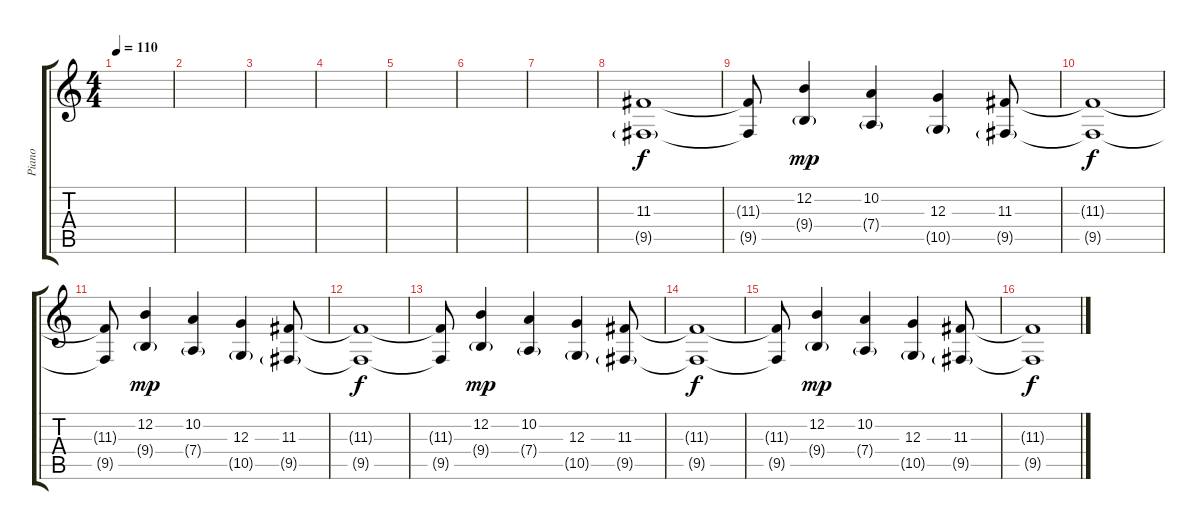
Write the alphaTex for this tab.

\track ("Piano" "Piano") {instrument electricpiano1}
\staff {score tabs}
\tuning (E4 B3 G3 D3 A2 E2) {hide}
\ts (4 4)
\tempo 110
\clef g2
\ks c
|
|
|
|
|
|
|
(11.3 9.5{g}).1 |
(11.3{t} 9.5{t}).8{dy f} (12.2 9.4{g}).4{dy mp} (10.2 7.4{g}).4 (12.3 10.5{g}).4 (11.3 9.5{g}).8 |
(11.3{t} 9.5{t}).1{dy f} |
(11.3{t} 9.5{t}).8 (12.2 9.4{g}).4{dy mp} (10.2 7.4{g}).4 (12.3 10.5{g}).4 (11.3 9.5{g}).8 |
(11.3{t} 9.5{t}).1{dy f} |
(11.3{t} 9.5{t}).8 (12.2 9.4{g}).4{dy mp} (10.2 7.4{g}).4 (12.3 10.5{g}).4 (11.3 9.5{g}).8 |
(11.3{t} 9.5{t}).1{dy f} |
(11.3{t} 9.5{t}).8 (12.2 9.4{g}).4{dy mp} (10.2 7.4{g}).4 (12.3 10.5{g}).4 (11.3 9.5{g}).8 |
(11.3{t} 9.5{t}).1{dy f}
